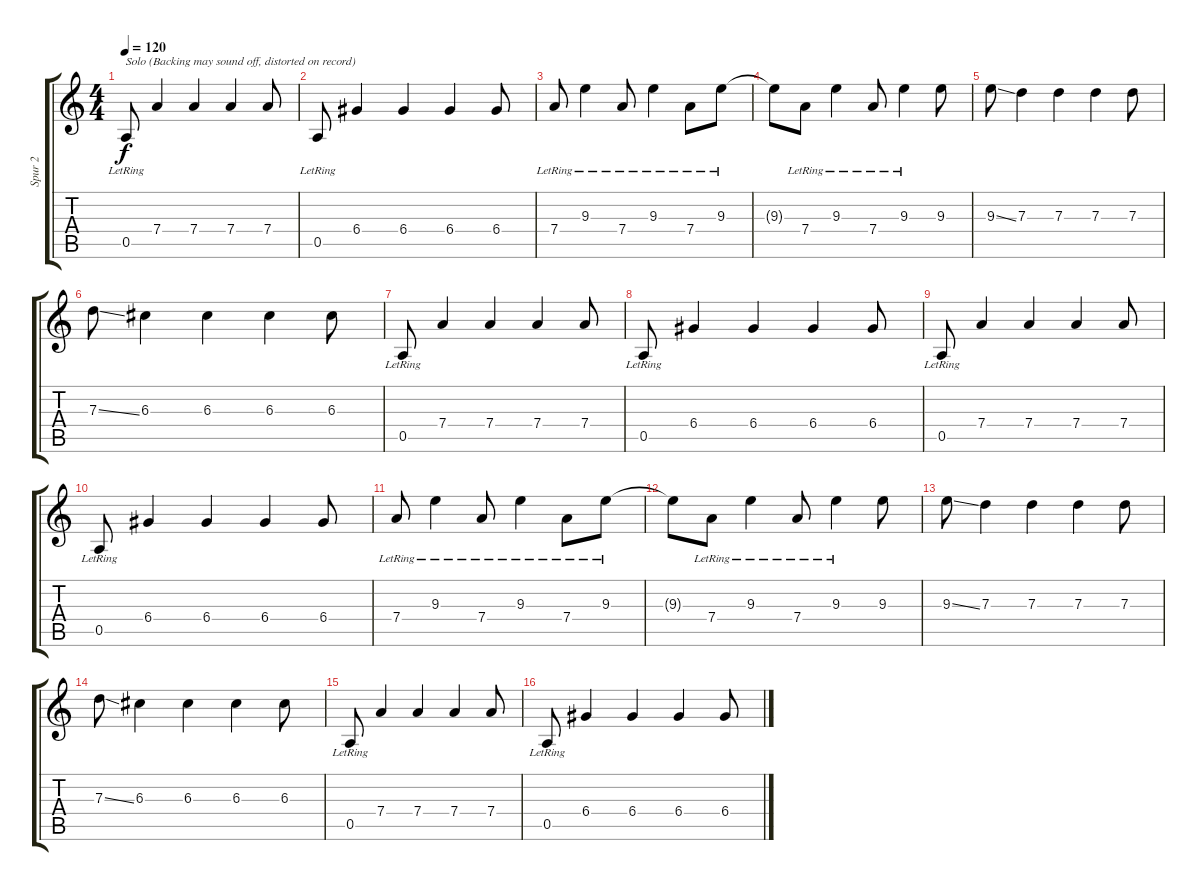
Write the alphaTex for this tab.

\track ("Spur 2" "Spur 2") {instrument electricguitarclean}
\staff {score tabs}
\tuning (E4 B3 G3 D3 A2 E2) {hide}
\ts (4 4)
\tempo 120
\clef g2
\ks c
0.5{lr}.8{txt "Solo (Backing may sound off, distorted on record)" dy f} 7.4.4 7.4.4 7.4.4 7.4.8 |
0.5{lr}.8 6.4.4 6.4.4 6.4.4 6.4.8 |
7.4{lr}.8 9.3{lr}.4 7.4{lr}.8 9.3{lr}.4 7.4{lr}.8 9.3{lr}.8 |
9.3{t}.8 7.4{lr}.8 9.3{lr}.4 7.4{lr}.8 9.3{lr}.4 9.3.8 |
9.3{ss}.8 7.3.4 7.3.4 7.3.4 7.3.8 |
7.3{ss}.8 6.3.4 6.3.4 6.3.4 6.3.8 |
0.5{lr}.8 7.4.4 7.4.4 7.4.4 7.4.8 |
0.5{lr}.8 6.4.4 6.4.4 6.4.4 6.4.8 |
0.5{lr}.8 7.4.4 7.4.4 7.4.4 7.4.8 |
0.5{lr}.8 6.4.4 6.4.4 6.4.4 6.4.8 |
7.4{lr}.8 9.3{lr}.4 7.4{lr}.8 9.3{lr}.4 7.4{lr}.8 9.3{lr}.8 |
9.3{t}.8 7.4{lr}.8 9.3{lr}.4 7.4{lr}.8 9.3{lr}.4 9.3.8 |
9.3{ss}.8 7.3.4 7.3.4 7.3.4 7.3.8 |
7.3{ss}.8 6.3.4 6.3.4 6.3.4 6.3.8 |
0.5{lr}.8 7.4.4 7.4.4 7.4.4 7.4.8 |
0.5{lr}.8 6.4.4 6.4.4 6.4.4 6.4.8
